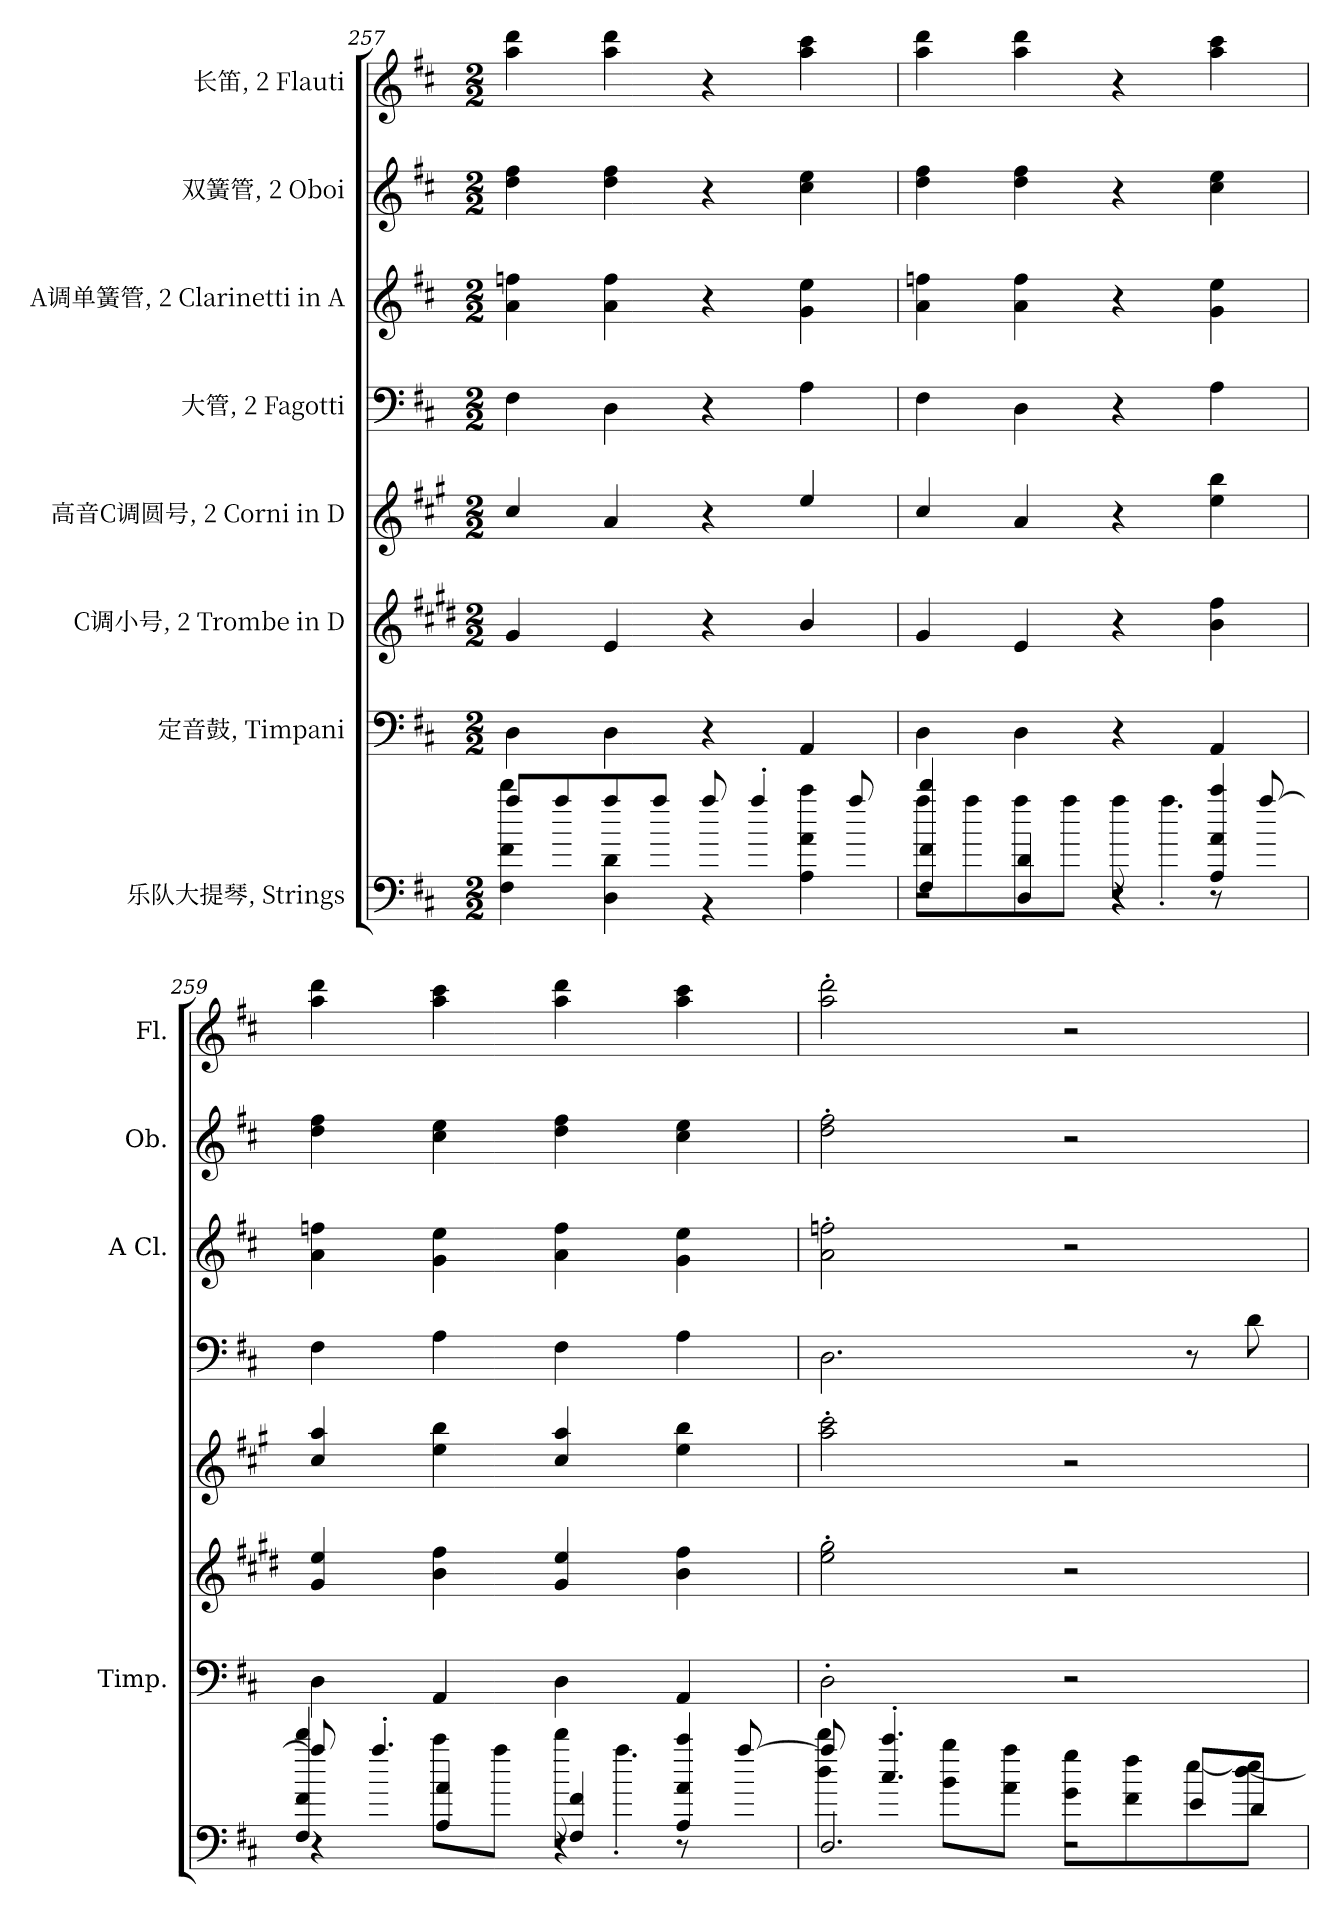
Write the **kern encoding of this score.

**kern	**kern	**kern	**kern	**kern	**kern	**kern	**kern
*part8	*part7	*part6	*part5	*part4	*part3	*part2	*part1
*staff8	*staff7	*staff6	*staff5	*staff4	*staff3	*staff2	*staff1
*I"乐队大提琴, Strings	*I"定音鼓, Timpani	*I"C调小号, 2 Trombe in D	*I"高音C调圆号, 2 Corni in D	*I"大管, 2 Fagotti	*I"A调单簧管, 2 Clarinetti in A	*I"双簧管, 2 Oboi	*I"长笛, 2 Flauti
*	*I'Timp.	*	*	*	*I'A Cl.	*I'Ob.	*I'Fl.
*clefF4	*clefF4	*clefG2	*clefG2	*clefF4	*clefG2	*clefG2	*clefG2
*	*	*ITrd1c2	*ITrd4c7	*	*ITrd2c3	*	*
*k[f#c#]	*k[f#c#]	*k[f#c#]	*k[f#c#]	*k[f#c#]	*k[f#c#g#d#a#]	*k[f#c#]	*k[f#c#]
*M2/2	*M2/2	*M2/2	*M2/2	*M2/2	*M2/2	*M2/2	*M2/2
=257	=257	=257	=257	=257	=257	=257	=257
*^	*	*	*	*	*	*	*
8aa/L	4F#\ 4f#\ 4ddd\	4D\	4f#/	4f#/	4F#\	4f#\ 4ddn\	4dd\ 4ff#\	4aa\ 4ddd\
8aa/	.	.	.	.	.	.	.	.
8aa/	4D\ 4d\	4D\	4d/	4d/	4D\	4f#\ 4dd\	4dd\ 4ff#\	4aa\ 4ddd\
8aa/J	.	.	.	.	.	.	.	.
8aa/	4r	4r	4r	4r	4r	4r	4r	4r
4aa'/	.	.	.	.	.	.	.	.
.	4A\ 4a\ 4ccc#\	4AA/	4a/	4a/	4A\	4e\ 4cc#\	4cc#\ 4ee\	4aa\ 4ccc#\
8aa/	.	.	.	.	.	.	.	.
=258	=258	=258	=258	=258	=258	=258	=258	=258
*	*^	*	*	*	*	*	*	*
2r	8aa\L	4F#/ 4f#/ 4ddd/	4D\	4f#/	4f#/	4F#\	4f#\ 4ddn\	4dd\ 4ff#\	4aa\ 4ddd\
.	8aa\	.	.	.	.	.	.	.	.
.	8aa\	4D/ 4d/	4D\	4d/	4d/	4D\	4f#\ 4dd\	4dd\ 4ff#\	4aa\ 4ddd\
.	8aa\J	.	.	.	.	.	.	.	.
4r	8aa\	4r	4r	4r	4r	4r	4r	4r	4r
.	4.aa'\	.	.	.	.	.	.	.	.
8r	.	4A/ 4a/ 4ccc#/	4AA/	4a\ 4ee\	4a\ 4ee\	4A\	4e\ 4cc#\	4cc#\ 4ee\	4aa\ 4ccc#\
[8aa/	.	.	.	.	.	.	.	.	.
!!LO:PB:g=z
=259	=259	=259	=259	=259	=259	=259	=259	=259	=259
8aa/]	4r	4F#/ 4f#/ 4ddd/	4D\	4f#/ 4dd/	4f#/ 4dd/	4F#\	4f#\ 4ddn\	4dd\ 4ff#\	4aa\ 4ddd\
4.aa'/	.	.	.	.	.	.	.	.	.
.	8ccc#\L	4A/ 4a/	4AA/	4a\ 4ee\	4a\ 4ee\	4A\	4e\ 4cc#\	4cc#\ 4ee\	4aa\ 4ccc#\
.	8aa\J	.	.	.	.	.	.	.	.
4r	8ddd\	4F#/ 4f#/	4D\	4f#/ 4dd/	4f#/ 4dd/	4F#\	4f#\ 4dd\	4dd\ 4ff#\	4aa\ 4ddd\
.	4.aa'\	.	.	.	.	.	.	.	.
8r	.	4A/ 4a/ 4ccc#/	4AA/	4a\ 4ee\	4a\ 4ee\	4A\	4e\ 4cc#\	4cc#\ 4ee\	4aa\ 4ccc#\
[8aa/	.	.	.	.	.	.	.	.	.
=260	=260	=260	=260	=260	=260	=260	=260	=260	=260
8aa/]	4dd\ 4ddd\	2.D/	2D'\	2dd\' 2ff#\'	2dd\' 2ff#\'	2.D\	2f#\' 2ddn\'	2dd\' 2ff#\'	2aa\' 2ddd\'
4.cc#/' 4.ccc#/'	.	.	.	.	.	.	.	.	.
.	8b\ 8bb\L	.	.	.	.	.	.	.	.
.	8a\ 8aa\J	.	.	.	.	.	.	.	.
2r	8g\ 8gg\L	.	2r	2r	2r	.	2r	2r	2r
.	8f#\ 8ff#\	.	.	.	.	.	.	.	.
.	[8ee\	8e/L	.	.	.	8r	.	.	.
.	[8dd\ 8ee\]J	8d/J	.	.	.	8d\	.	.	.
*v	*v	*v	*	*	*	*	*	*	*
=	=	=	=	=	=	=	=
*-	*-	*-	*-	*-	*-	*-	*-
